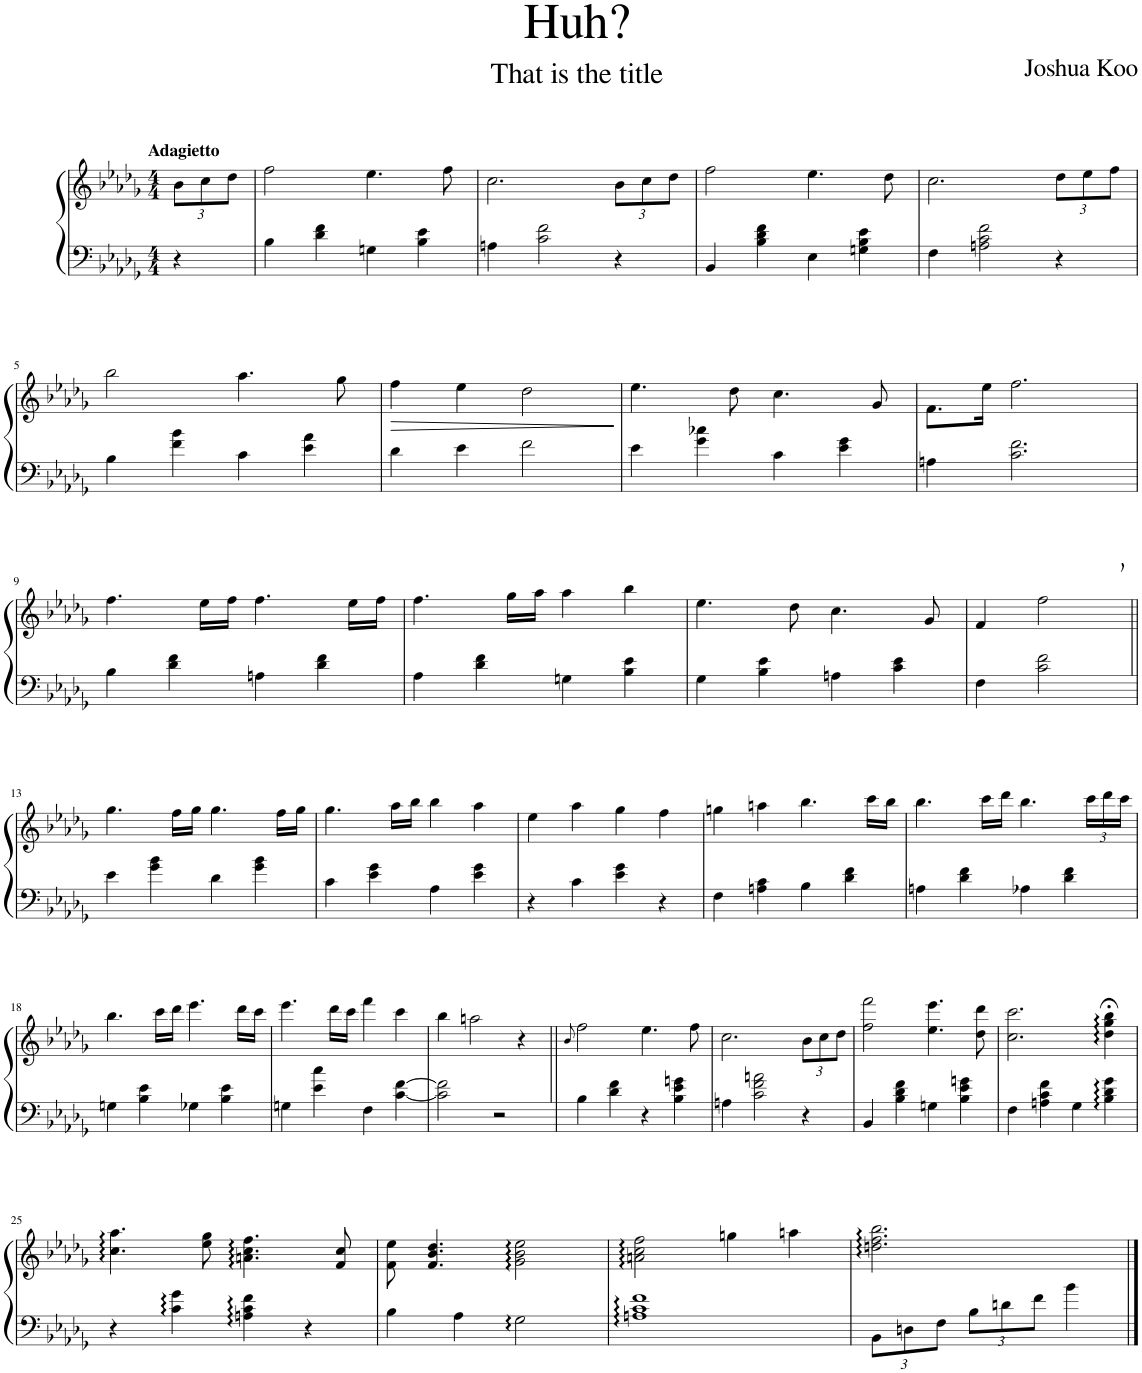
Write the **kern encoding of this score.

**kern	**kern	**dynam
*part1	*part1	*part1
*staff2	*staff1	*staff1/2
*I"Piano	*	*
*I'Pno	*	*
*clefF4	*clefG2	*
*k[b-e-a-d-g-]	*k[b-e-a-d-g-]	*
*M4/4	*M4/4	*
*	*Xbrackettup	*
=	=	=
!	!LO:TX:a:B:t=Adagietto	!
4r	12b-\L	.
.	12cc\	.
.	12dd-\J	.
=1	=1	=1
4B-\	2ff\	.
4d-\ 4f\	.	.
4Gn\	4.ee-\	.
4B-\ 4e-\	.	.
.	8ff\	.
=2	=2	=2
4An\	2.cc\	.
2c\ 2f\	.	.
4r	12b-\L	.
.	12cc\	.
.	12dd-\J	.
=3	=3	=3
4BB-/	2ff\	.
4B-\ 4d-\ 4f\	.	.
4E-\	4.ee-\	.
4Gn\ 4B-\ 4e-\	.	.
.	8dd-\	.
=4	=4	=4
4F\	2.cc\	.
2An\ 2c\ 2f\	.	.
4r	12dd-\L	.
.	12ee-\	.
.	12ff\J	.
!!LO:LB:g=z
=5	=5	=5
4B-\	2bb-\	.
4f\ 4b-\	.	.
4c\	4.aa-\	.
4e-\ 4a-\	.	.
.	8gg-\	.
=6	=6	=6
!	!	!LO:HP:b
4d-\	4ff\	>
4e-\	4ee-\	.
2f\	2dd-\	.
.	.	]
=7	=7	=7
4e-\	4.ee-\	.
4g-\ 4cc-X\	.	.
.	8dd-\	.
4c\	4.cc\	.
4e-\ 4g-\	.	.
.	8g-/	.
=8	=8	=8
4An\	8.f\L	.
.	16ee-\Jk	.
2.c\ 2.f\	2.ff\	.
!!LO:LB:g=z
=9	=9	=9
4B-\	4.ff\	.
4d-\ 4f\	.	.
.	16ee-\LL	.
.	16ff\JJ	.
4An\	4.ff\	.
4d-\ 4f\	.	.
.	16ee-\LL	.
.	16ff\JJ	.
=10	=10	=10
4A-\	4.ff\	.
4d-\ 4f\	.	.
.	16gg-\LL	.
.	16aa-\JJ	.
4Gn\	4aa-\	.
4B-\ 4e-\	4bb-\	.
=11	=11	=11
4G-\	4.ee-\	.
4B-\ 4e-\	.	.
.	8dd-\	.
4An\	4.cc\	.
4c\ 4e-\	.	.
.	8g-/	.
=12	=12	=12
4F\	4f/	.
2c\ 2f\	2ff,\	.
!!LO:LB:g=z
=13||	=13||	=13||
4e-\	4.gg-\	.
4g-\ 4b-\	.	.
.	16ff\LL	.
.	16gg-\JJ	.
4d-\	4.gg-\	.
4g-\ 4b-\	.	.
.	16ff\LL	.
.	16gg-\JJ	.
=14	=14	=14
4c\	4.gg-\	.
4e-\ 4g-\	.	.
.	16aa-\LL	.
.	16bb-\JJ	.
4A-\	4bb-\	.
4e-\ 4g-\	4aa-\	.
=15	=15	=15
4r	4ee-\	.
4c\	4aa-\	.
4e-\ 4g-\	4gg-\	.
4r	4ff\	.
=16	=16	=16
4F\	4ggn\	.
4An\ 4c\	4aan\	.
4B-\	4.bb-\	.
4d-\ 4f\	.	.
.	16ccc\LL	.
.	16bb-\JJ	.
=17	=17	=17
4An\	4.bb-\	.
4d-\ 4f\	.	.
.	16ccc\LL	.
.	16ddd-\JJ	.
4A-X\	4.bb-\	.
4d-\ 4f\	.	.
.	24ccc\LL	.
.	24ddd-\	.
.	24ccc\JJ	.
!!LO:LB:g=z
=18	=18	=18
4Gn\	4.bb-\	.
4B-\ 4e-\	.	.
.	16ccc\LL	.
.	16ddd-\JJ	.
4G-X\	4.eee-\	.
4B-\ 4e-\	.	.
.	16ddd-\LL	.
.	16ccc\JJ	.
=19	=19	=19
4Gn\	4.eee-\	.
4e-\ 4cc\	.	.
.	16ddd-\LL	.
.	16ccc\JJ	.
4F\	4fff\	.
[4c\ [4f\	4ccc\	.
=20	=20	=20
2c\] 2f\]	4bb-\	.
.	2aan\	.
2r	.	.
.	4r	.
=21||	=21||	=21||
.	8qb-/	.
4B-\	2ff\	.
4d-\ 4f\	.	.
4r	4.ee-\	.
4B-\ 4e-\ 4gn\	.	.
.	8ff\	.
=22	=22	=22
4An\	2.cc\	.
2c\ 2f\ 2an\	.	.
4r	12b-\L	.
.	12cc\	.
.	12dd-\J	.
=23	=23	=23
4BB-/	2ff\ 2fff\	.
4B-\ 4d-\ 4f\	.	.
4Gn\	4.ee-\ 4.eee-\	.
4B-\ 4e-\ 4gn\	.	.
.	8dd-\ 8ddd-\	.
=24	=24	=24
4F\	2.cc\ 2.ccc\	.
4An\ 4c\ 4f\	.	.
4G-\	.	.
4B-\:: 4d-\:: 4g-\::	4dd-\::;< 4gg-\::;< 4bb-\::;<	.
!!LO:LB:g=z
=25	=25	=25
4r	4.cc\:: 4.aa-\::	.
4c\:: 4g-\::	.	.
.	8ee-\ 8gg-\	.
4An\:: 4c\:: 4f\::	4.an\:: 4.cc\:: 4.ff\::	.
4r	.	.
.	8f/ 8cc/	.
=26	=26	=26
4B-\	8f\ 8ee-\	.
.	4.f/ 4.b-/ 4.dd-/	.
4A-\	.	.
2G-::\	2g-\:: 2b-\:: 2ee-\::	.
=27	=27	=27
1An:: 1c:: 1f::	2an\:: 2cc\:: 2ff\::	.
.	4ggn\	.
.	4aan\	.
=28	=28	=28
*Xbrackettup	*	*
12BB-\L	2.ddn\:: 2.ff\:: 2.bb-\::	.
12Dn\	.	.
12F\J	.	.
12B-\L	.	.
12dn\	.	.
12f\J	.	.
4b-\	.	.
==	==	==
*-	*-	*-
